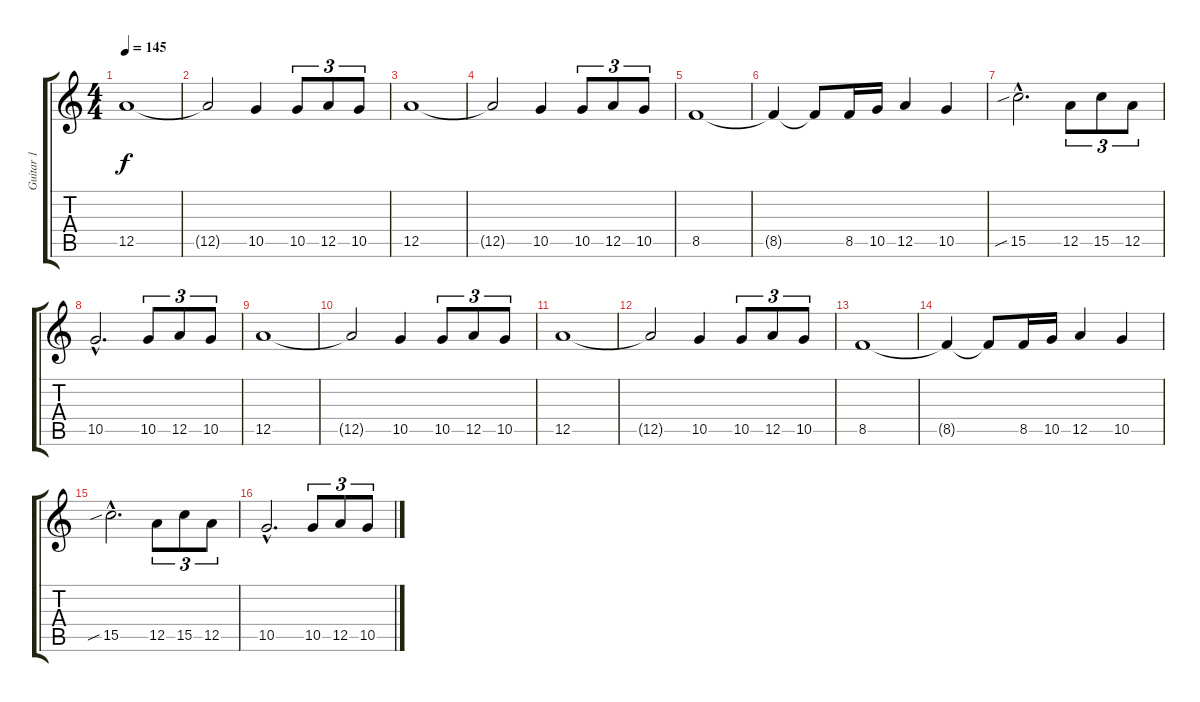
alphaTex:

\track ("Guitar 1" "Guitar 1") {instrument overdrivenguitar}
\staff {score tabs}
\tuning (E4 B3 G3 D3 A2 E2) {hide}
\ts (4 4)
\tempo 145
\clef g2
\ks c
12.5.1{dy f} |
12.5{t}.2 10.5.4 10.5.8{tu (3 2)} 12.5.8{tu (3 2)} 10.5.8{tu (3 2)} |
12.5.1 |
12.5{t}.2 10.5.4 10.5.8{tu (3 2)} 12.5.8{tu (3 2)} 10.5.8{tu (3 2)} |
8.5.1 |
8.5{t}.4 8.5{t}.8 8.5.16 10.5.16 12.5.4 10.5.4 |
15.5{sib hac}.2{d} 12.5.8{tu (3 2)} 15.5.8{tu (3 2)} 12.5.8{tu (3 2)} |
10.5{hac}.2{d} 10.5.8{tu (3 2)} 12.5.8{tu (3 2)} 10.5.8{tu (3 2)} |
12.5.1 |
12.5{t}.2 10.5.4 10.5.8{tu (3 2)} 12.5.8{tu (3 2)} 10.5.8{tu (3 2)} |
12.5.1 |
12.5{t}.2 10.5.4 10.5.8{tu (3 2)} 12.5.8{tu (3 2)} 10.5.8{tu (3 2)} |
8.5.1 |
8.5{t}.4 8.5{t}.8 8.5.16 10.5.16 12.5.4 10.5.4 |
15.5{sib hac}.2{d} 12.5.8{tu (3 2)} 15.5.8{tu (3 2)} 12.5.8{tu (3 2)} |
10.5{hac}.2{d} 10.5.8{tu (3 2)} 12.5.8{tu (3 2)} 10.5.8{tu (3 2)}
